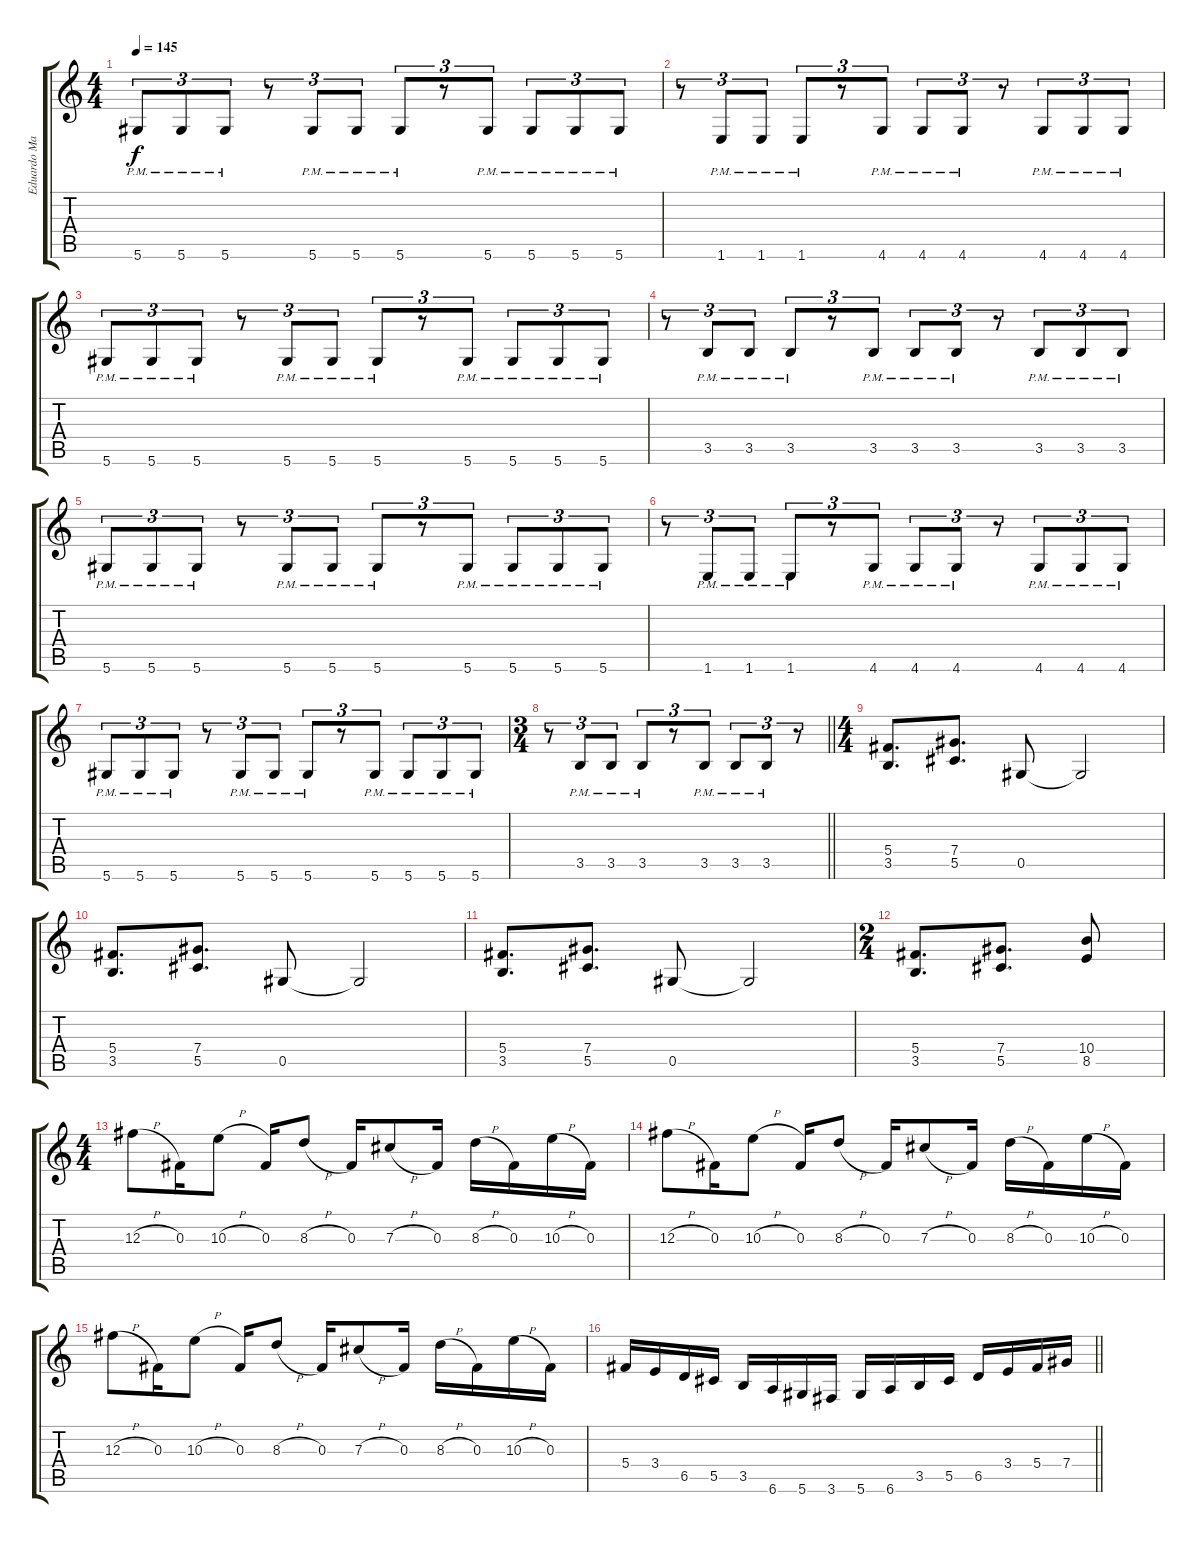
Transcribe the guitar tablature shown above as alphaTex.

\track ("Eduardo Martinez" "Eduardo Ma") {instrument distortionguitar}
\staff {score tabs}
\tuning (Eb4 Bb3 Gb3 Db3 Ab2 Eb2) {hide}
\ts (4 4)
\tempo 145
\clef g2
\ks c
5.6{pm}.8{tu (3 2) dy f} 5.6{pm}.8{tu (3 2)} 5.6{pm}.8{tu (3 2)} r.8{tu (3 2)} 5.6{pm}.8{tu (3 2)} 5.6{pm}.8{tu (3 2)} 5.6{pm}.8{tu (3 2)} r.8{tu (3 2)} 5.6{pm}.8{tu (3 2)} 5.6{pm}.8{tu (3 2)} 5.6{pm}.8{tu (3 2)} 5.6{pm}.8{tu (3 2)} |
r.8{tu (3 2)} 1.6{pm}.8{tu (3 2)} 1.6{pm}.8{tu (3 2)} 1.6{pm}.8{tu (3 2)} r.8{tu (3 2)} 4.6{pm}.8{tu (3 2)} 4.6{pm}.8{tu (3 2)} 4.6{pm}.8{tu (3 2)} r.8{tu (3 2)} 4.6{pm}.8{tu (3 2)} 4.6{pm}.8{tu (3 2)} 4.6{pm}.8{tu (3 2)} |
5.6{pm}.8{tu (3 2)} 5.6{pm}.8{tu (3 2)} 5.6{pm}.8{tu (3 2)} r.8{tu (3 2)} 5.6{pm}.8{tu (3 2)} 5.6{pm}.8{tu (3 2)} 5.6{pm}.8{tu (3 2)} r.8{tu (3 2)} 5.6{pm}.8{tu (3 2)} 5.6{pm}.8{tu (3 2)} 5.6{pm}.8{tu (3 2)} 5.6{pm}.8{tu (3 2)} |
r.8{tu (3 2)} 3.5{pm}.8{tu (3 2)} 3.5{pm}.8{tu (3 2)} 3.5{pm}.8{tu (3 2)} r.8{tu (3 2)} 3.5{pm}.8{tu (3 2)} 3.5{pm}.8{tu (3 2)} 3.5{pm}.8{tu (3 2)} r.8{tu (3 2)} 3.5{pm}.8{tu (3 2)} 3.5{pm}.8{tu (3 2)} 3.5{pm}.8{tu (3 2)} |
5.6{pm}.8{tu (3 2)} 5.6{pm}.8{tu (3 2)} 5.6{pm}.8{tu (3 2)} r.8{tu (3 2)} 5.6{pm}.8{tu (3 2)} 5.6{pm}.8{tu (3 2)} 5.6{pm}.8{tu (3 2)} r.8{tu (3 2)} 5.6{pm}.8{tu (3 2)} 5.6{pm}.8{tu (3 2)} 5.6{pm}.8{tu (3 2)} 5.6{pm}.8{tu (3 2)} |
r.8{tu (3 2)} 1.6{pm}.8{tu (3 2)} 1.6{pm}.8{tu (3 2)} 1.6{pm}.8{tu (3 2)} r.8{tu (3 2)} 4.6{pm}.8{tu (3 2)} 4.6{pm}.8{tu (3 2)} 4.6{pm}.8{tu (3 2)} r.8{tu (3 2)} 4.6{pm}.8{tu (3 2)} 4.6{pm}.8{tu (3 2)} 4.6{pm}.8{tu (3 2)} |
5.6{pm}.8{tu (3 2)} 5.6{pm}.8{tu (3 2)} 5.6{pm}.8{tu (3 2)} r.8{tu (3 2)} 5.6{pm}.8{tu (3 2)} 5.6{pm}.8{tu (3 2)} 5.6{pm}.8{tu (3 2)} r.8{tu (3 2)} 5.6{pm}.8{tu (3 2)} 5.6{pm}.8{tu (3 2)} 5.6{pm}.8{tu (3 2)} 5.6{pm}.8{tu (3 2)} |
\ts (3 4)
\barLineRight lightlight
r.8{tu (3 2)} 3.5{pm}.8{tu (3 2)} 3.5{pm}.8{tu (3 2)} 3.5{pm}.8{tu (3 2)} r.8{tu (3 2)} 3.5{pm}.8{tu (3 2)} 3.5{pm}.8{tu (3 2)} 3.5{pm}.8{tu (3 2)} r.8{tu (3 2)} |
\ts (4 4)
(5.4 3.5).8{d} (7.4 5.5).8{d} 0.5.8 0.5{t}.2 |
(5.4 3.5).8{d} (7.4 5.5).8{d} 0.5.8 0.5{t}.2 |
(5.4 3.5).8{d} (7.4 5.5).8{d} 0.5.8 0.5{t}.2 |
\ts (2 4)
(5.4 3.5).8{d} (7.4 5.5).8{d} (10.4 8.5).8 |
\ts (4 4)
12.3{h}.8 0.3.16 10.3{h}.8 0.3.16 8.3{h}.8 0.3.16 7.3{h}.8 0.3.16 8.3{h}.16 0.3.16 10.3{h}.16 0.3.16 |
12.3{h}.8 0.3.16 10.3{h}.8 0.3.16 8.3{h}.8 0.3.16 7.3{h}.8 0.3.16 8.3{h}.16 0.3.16 10.3{h}.16 0.3.16 |
12.3{h}.8 0.3.16 10.3{h}.8 0.3.16 8.3{h}.8 0.3.16 7.3{h}.8 0.3.16 8.3{h}.16 0.3.16 10.3{h}.16 0.3.16 |
\barLineRight lightlight
5.4.16 3.4.16 6.5.16 5.5.16 3.5.16 6.6.16 5.6.16 3.6.16 5.6.16 6.6.16 3.5.16 5.5.16 6.5.16 3.4.16 5.4.16 7.4.16
